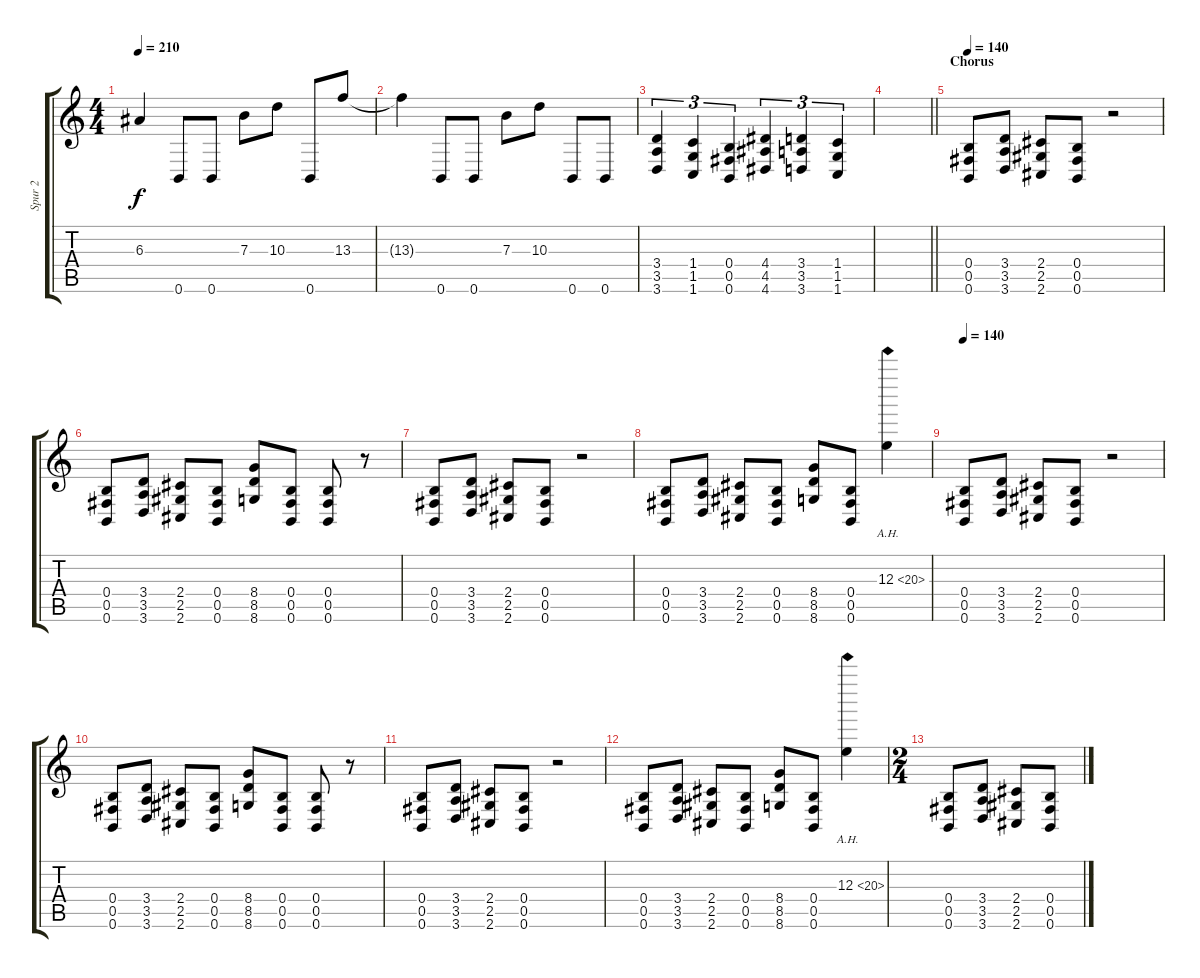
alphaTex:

\track ("Spur 2" "Spur 2") {instrument distortionguitar}
\staff {score tabs}
\tuning (Db4 Ab3 E3 B2 Gb2 B1) {hide}
\ts (4 4)
\tempo 210
\clef g2
\ks c
6.3{t}.4{dy f} 0.6.8 0.6.8 7.3.8 10.3.8 0.6.8 13.3.8 |
13.3{t}.4 0.6.8 0.6.8 7.3.8 10.3.8 0.6.8 0.6.8 |
(3.4 3.5 3.6).4{tu (3 2)} (1.4 1.5 1.6).4{tu (3 2)} (0.4 0.5 0.6).4{tu (3 2)} (4.4 4.5 4.6).4{tu (3 2)} (3.4 3.5 3.6).4{tu (3 2)} (1.4 1.5 1.6).4{tu (3 2)} |
\barLineRight lightlight
|
\section ("" "Chorus")
\tempo 140
(0.4 0.5 0.6).8 (3.4 3.5 3.6).8 (2.4 2.5 2.6).8 (0.4 0.5 0.6).8 r.2 |
(0.4 0.5 0.6).8 (3.4 3.5 3.6).8 (2.4 2.5 2.6).8 (0.4 0.5 0.6).8 (8.4 8.5 8.6).8 (0.4 0.5 0.6).8 (0.4 0.5 0.6).8 r.8 |
(0.4 0.5 0.6).8 (3.4 3.5 3.6).8 (2.4 2.5 2.6).8 (0.4 0.5 0.6).8 r.2 |
(0.4 0.5 0.6).8 (3.4 3.5 3.6).8 (2.4 2.5 2.6).8 (0.4 0.5 0.6).8 (8.4 8.5 8.6).8 (0.4 0.5 0.6).8 12.3{ah 8}.4 |
\tempo 140
(0.4 0.5 0.6).8 (3.4 3.5 3.6).8 (2.4 2.5 2.6).8 (0.4 0.5 0.6).8 r.2 |
(0.4 0.5 0.6).8 (3.4 3.5 3.6).8 (2.4 2.5 2.6).8 (0.4 0.5 0.6).8 (8.4 8.5 8.6).8 (0.4 0.5 0.6).8 (0.4 0.5 0.6).8 r.8 |
(0.4 0.5 0.6).8 (3.4 3.5 3.6).8 (2.4 2.5 2.6).8 (0.4 0.5 0.6).8 r.2 |
(0.4 0.5 0.6).8 (3.4 3.5 3.6).8 (2.4 2.5 2.6).8 (0.4 0.5 0.6).8 (8.4 8.5 8.6).8 (0.4 0.5 0.6).8 12.3{ah 8}.4 |
\ts (2 4)
(0.4 0.5 0.6).8 (3.4 3.5 3.6).8 (2.4 2.5 2.6).8 (0.4 0.5 0.6).8
